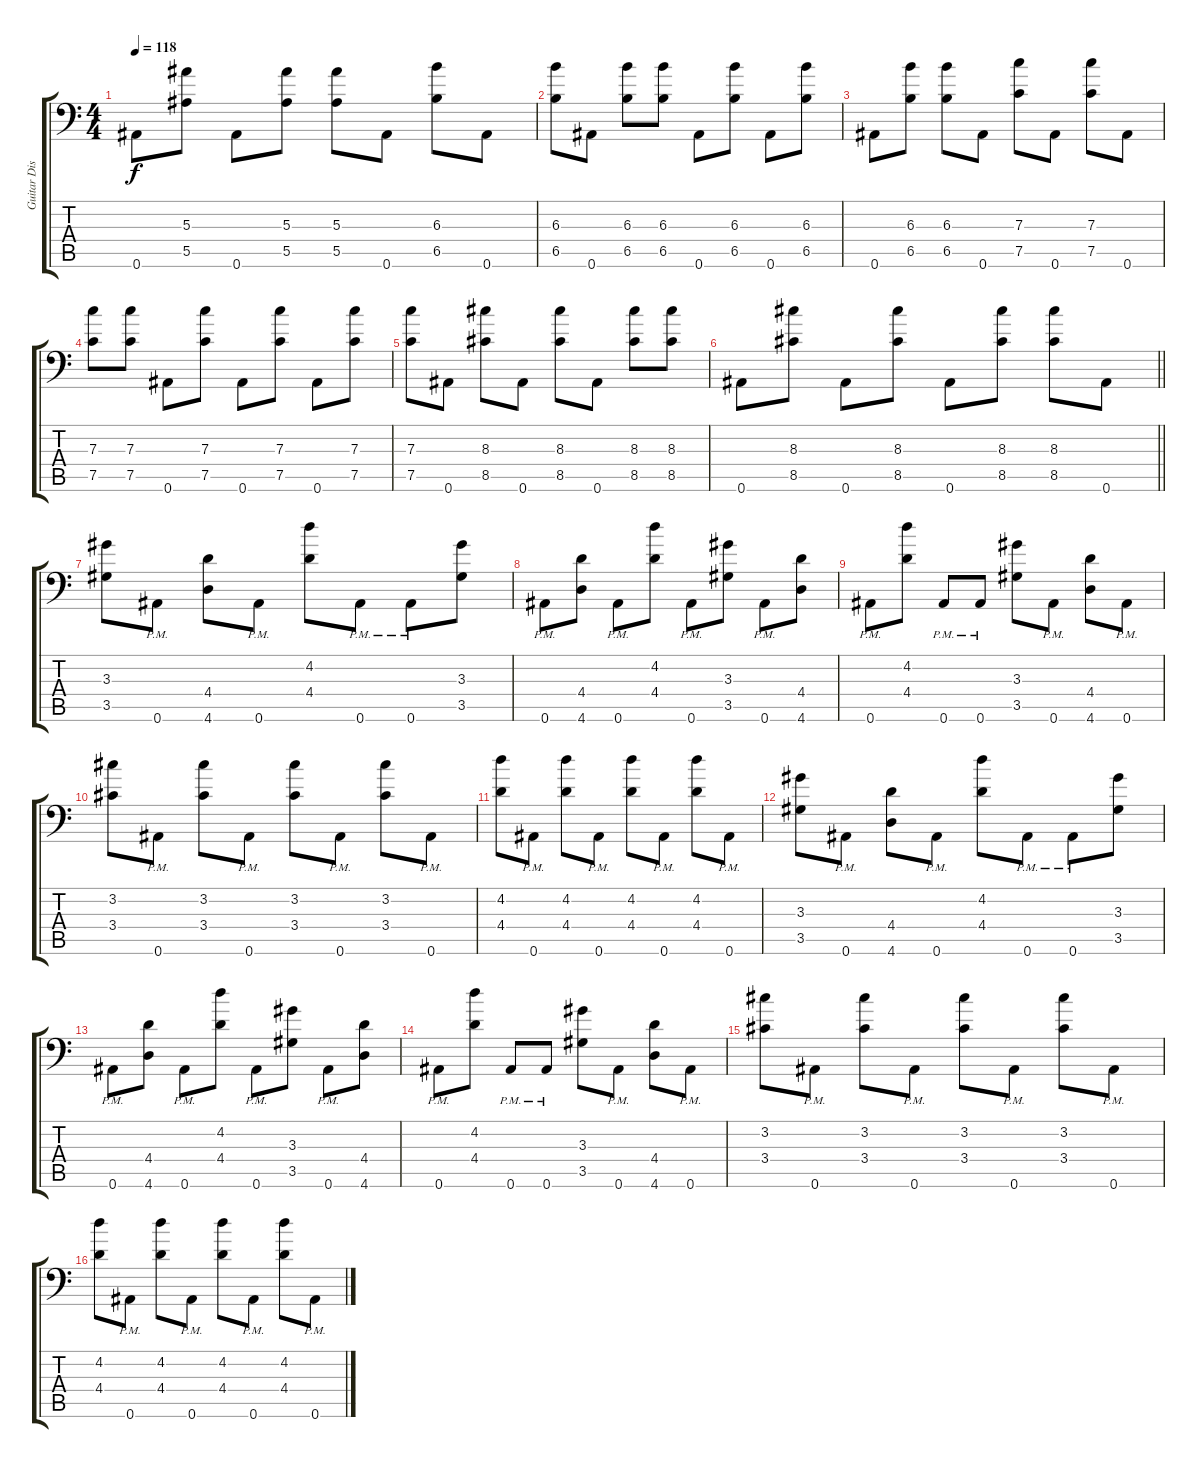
\track ("Guitar Distort." "Guitar Dis") {instrument overdrivenguitar}
\staff {score tabs}
\tuning (D4 Bb3 F3 Bb2 F2 Bb1) {hide}
\ts (4 4)
\tempo 118
\clef f4
\ks c
0.6.8{dy f} (5.3 5.5).8 0.6.8 (5.3 5.5).8 (5.3 5.5).8 0.6.8 (6.3 6.5).8 0.6.8 |
(6.3 6.5).8 0.6.8 (6.3 6.5).8 (6.3 6.5).8 0.6.8 (6.3 6.5).8 0.6.8 (6.3 6.5).8 |
0.6.8 (6.3 6.5).8 (6.3 6.5).8 0.6.8 (7.3 7.5).8 0.6.8 (7.3 7.5).8 0.6.8 |
(7.3 7.5).8 (7.3 7.5).8 0.6.8 (7.3 7.5).8 0.6.8 (7.3 7.5).8 0.6.8 (7.3 7.5).8 |
(7.3 7.5).8 0.6.8 (8.3 8.5).8 0.6.8 (8.3 8.5).8 0.6.8 (8.3 8.5).8 (8.3 8.5).8 |
\barLineRight lightlight
0.6.8 (8.3 8.5).8 0.6.8 (8.3 8.5).8 0.6.8 (8.3 8.5).8 (8.3 8.5).8 0.6.8 |
(3.3 3.5).8 0.6{pm}.8 (4.4 4.6).8 0.6{pm}.8 (4.2 4.4).8 0.6{pm}.8 0.6{pm}.8 (3.3 3.5).8 |
0.6{pm}.8 (4.4 4.6).8 0.6{pm}.8 (4.2 4.4).8 0.6{pm}.8 (3.3 3.5).8 0.6{pm}.8 (4.4 4.6).8 |
0.6{pm}.8 (4.2 4.4).8 0.6{pm}.8 0.6{pm}.8 (3.3 3.5).8 0.6{pm}.8 (4.4 4.6).8 0.6{pm}.8 |
(3.2 3.4).8 0.6{pm}.8 (3.2 3.4).8 0.6{pm}.8 (3.2 3.4).8 0.6{pm}.8 (3.2 3.4).8 0.6{pm}.8 |
(4.2 4.4).8 0.6{pm}.8 (4.2 4.4).8 0.6{pm}.8 (4.2 4.4).8 0.6{pm}.8 (4.2 4.4).8 0.6{pm}.8 |
(3.3 3.5).8 0.6{pm}.8 (4.4 4.6).8 0.6{pm}.8 (4.2 4.4).8 0.6{pm}.8 0.6{pm}.8 (3.3 3.5).8 |
0.6{pm}.8 (4.4 4.6).8 0.6{pm}.8 (4.2 4.4).8 0.6{pm}.8 (3.3 3.5).8 0.6{pm}.8 (4.4 4.6).8 |
0.6{pm}.8 (4.2 4.4).8 0.6{pm}.8 0.6{pm}.8 (3.3 3.5).8 0.6{pm}.8 (4.4 4.6).8 0.6{pm}.8 |
(3.2 3.4).8 0.6{pm}.8 (3.2 3.4).8 0.6{pm}.8 (3.2 3.4).8 0.6{pm}.8 (3.2 3.4).8 0.6{pm}.8 |
(4.2 4.4).8 0.6{pm}.8 (4.2 4.4).8 0.6{pm}.8 (4.2 4.4).8 0.6{pm}.8 (4.2 4.4).8 0.6{pm}.8
